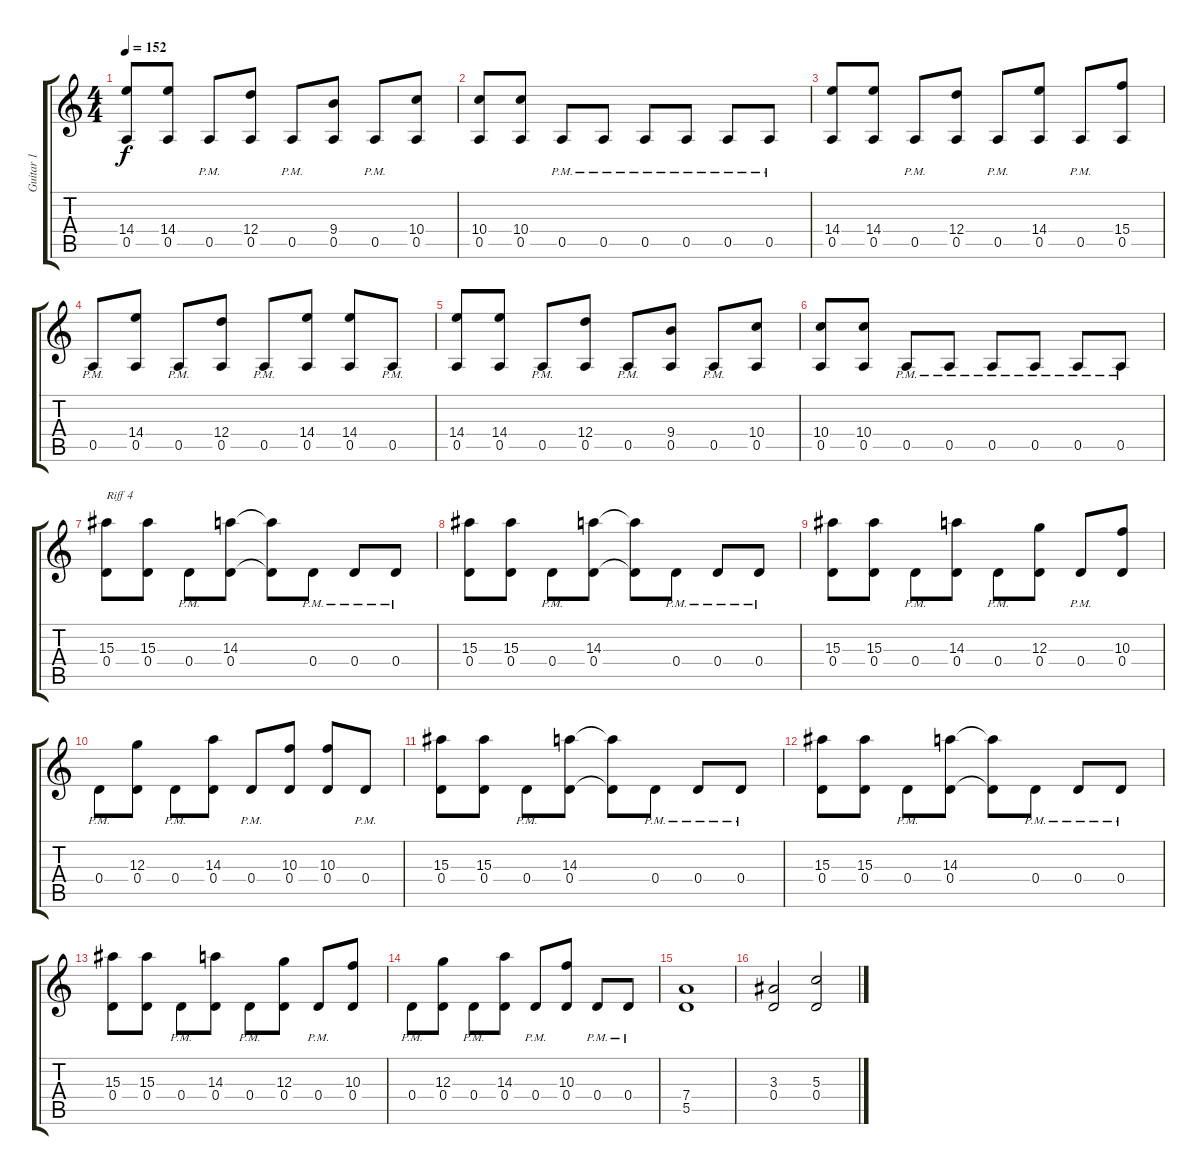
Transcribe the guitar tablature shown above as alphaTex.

\track ("Guitar 1" "Guitar 1") {instrument distortionguitar}
\staff {score tabs}
\tuning (E4 B3 G3 D3 A2 E2) {hide}
\ts (4 4)
\tempo 152
\clef g2
\ks c
(14.4 0.5).8{dy f} (14.4 0.5).8 0.5{pm}.8 (12.4 0.5).8 0.5{pm}.8 (9.4 0.5).8 0.5{pm}.8 (10.4 0.5).8 |
(10.4 0.5).8 (10.4 0.5).8 0.5{pm}.8 0.5{pm}.8 0.5{pm}.8 0.5{pm}.8 0.5{pm}.8 0.5{pm}.8 |
(14.4 0.5).8 (14.4 0.5).8 0.5{pm}.8 (12.4 0.5).8 0.5{pm}.8 (14.4 0.5).8 0.5{pm}.8 (15.4 0.5).8 |
0.5{pm}.8 (14.4 0.5).8 0.5{pm}.8 (12.4 0.5).8 0.5{pm}.8 (14.4 0.5).8 (14.4 0.5).8 0.5{pm}.8 |
(14.4 0.5).8 (14.4 0.5).8 0.5{pm}.8 (12.4 0.5).8 0.5{pm}.8 (9.4 0.5).8 0.5{pm}.8 (10.4 0.5).8 |
(10.4 0.5).8 (10.4 0.5).8 0.5{pm}.8 0.5{pm}.8 0.5{pm}.8 0.5{pm}.8 0.5{pm}.8 0.5{pm}.8 |
(15.3 0.4).8{txt "Riff 4"} (15.3 0.4).8 0.4{pm}.8 (14.3 0.4).8 (14.3{t} 0.4{t}).8 0.4{pm}.8 0.4{pm}.8 0.4{pm}.8 |
(15.3 0.4).8 (15.3 0.4).8 0.4{pm}.8 (14.3 0.4).8 (14.3{t} 0.4{t}).8 0.4{pm}.8 0.4{pm}.8 0.4{pm}.8 |
(15.3 0.4).8 (15.3 0.4).8 0.4{pm}.8 (14.3 0.4).8 0.4{pm}.8 (12.3 0.4).8 0.4{pm}.8 (10.3 0.4).8 |
0.4{pm}.8 (12.3 0.4).8 0.4{pm}.8 (14.3 0.4).8 0.4{pm}.8 (10.3 0.4).8 (10.3 0.4).8 0.4{pm}.8 |
(15.3 0.4).8 (15.3 0.4).8 0.4{pm}.8 (14.3 0.4).8 (14.3{t} 0.4{t}).8 0.4{pm}.8 0.4{pm}.8 0.4{pm}.8 |
(15.3 0.4).8 (15.3 0.4).8 0.4{pm}.8 (14.3 0.4).8 (14.3{t} 0.4{t}).8 0.4{pm}.8 0.4{pm}.8 0.4{pm}.8 |
(15.3 0.4).8 (15.3 0.4).8 0.4{pm}.8 (14.3 0.4).8 0.4{pm}.8 (12.3 0.4).8 0.4{pm}.8 (10.3 0.4).8 |
0.4{pm}.8 (12.3 0.4).8 0.4{pm}.8 (14.3 0.4).8 0.4{pm}.8 (10.3 0.4).8 0.4{pm}.8 0.4{pm}.8 |
(7.4 5.5).1 |
(3.3 0.4).2 (5.3 0.4).2
